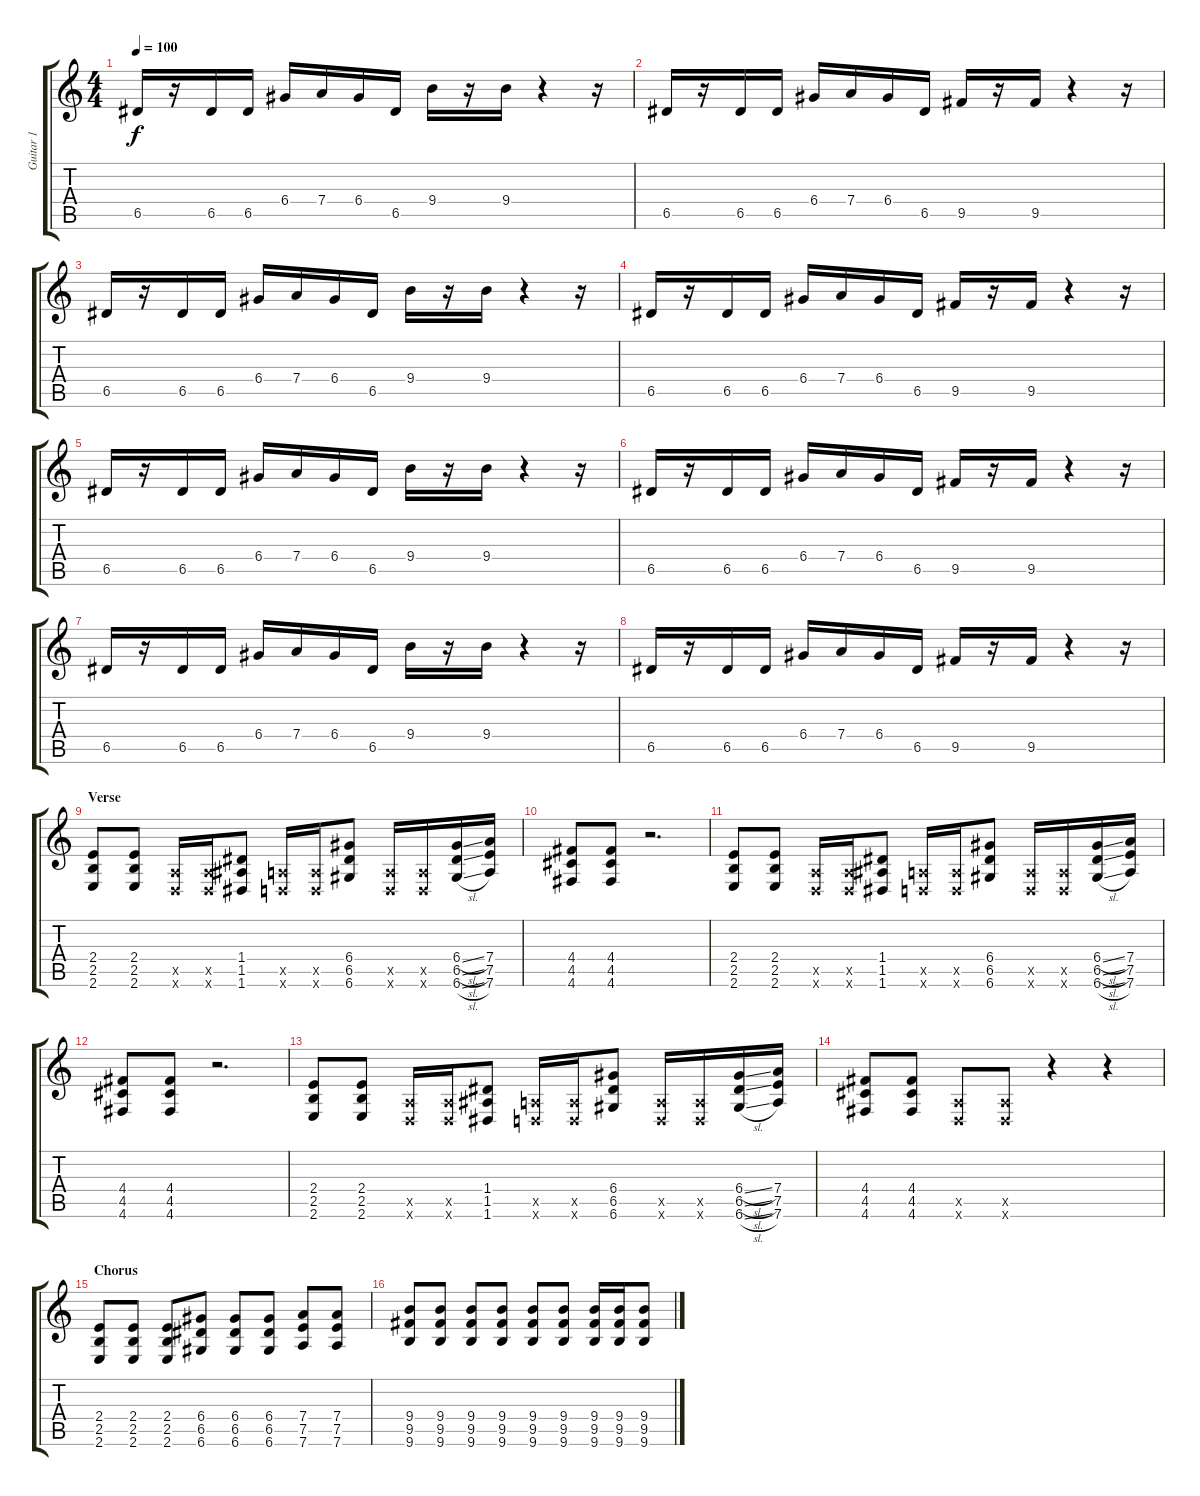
\track ("Guitar 1" "Guitar 1") {instrument distortionguitar}
\staff {score tabs}
\tuning (E4 B3 G3 D3 A2 D2) {hide}
\ts (4 4)
\tempo 100
\clef g2
\ks c
6.5.16{dy f balance 8 instrument electricguitarmuted} r.16 6.5.16 6.5.16 6.4.16 7.4.16 6.4.16 6.5.16 9.4.16 r.16 9.4.16 r.4 r.16 |
6.5.16 r.16 6.5.16 6.5.16 6.4.16 7.4.16 6.4.16 6.5.16 9.5.16 r.16 9.5.16 r.4 r.16 |
6.5.16 r.16 6.5.16 6.5.16 6.4.16 7.4.16 6.4.16 6.5.16 9.4.16 r.16 9.4.16 r.4 r.16 |
6.5.16 r.16 6.5.16 6.5.16 6.4.16 7.4.16 6.4.16 6.5.16 9.5.16 r.16 9.5.16 r.4 r.16 |
6.5.16 r.16 6.5.16 6.5.16 6.4.16 7.4.16 6.4.16 6.5.16 9.4.16 r.16 9.4.16 r.4 r.16 |
6.5.16 r.16 6.5.16 6.5.16 6.4.16 7.4.16 6.4.16 6.5.16 9.5.16 r.16 9.5.16 r.4 r.16 |
6.5.16 r.16 6.5.16 6.5.16 6.4.16 7.4.16 6.4.16 6.5.16 9.4.16 r.16 9.4.16 r.4 r.16 |
6.5.16 r.16 6.5.16 6.5.16 6.4.16 7.4.16 6.4.16 6.5.16 9.5.16 r.16 9.5.16 r.4 r.16 |
\section ("" "Verse")
(2.4 2.5 2.6).8{balance 0 instrument distortionguitar} (2.4 2.5 2.6).8 (0.5{x} 0.6{x}).16 (0.5{x} 0.6{x}).16 (1.4 1.5 1.6).8 (0.5{x} 0.6{x}).16 (0.5{x} 0.6{x}).16 (6.4 6.5 6.6).8 (0.5{x} 0.6{x}).16 (0.5{x} 0.6{x}).16 (6.4{sl} 6.5{sl} 6.6{sl}).16 (7.4 7.5 7.6).16 |
(4.4 4.5 4.6).8 (4.4 4.5 4.6).8 r.2{d} |
(2.4 2.5 2.6).8{balance 0} (2.4 2.5 2.6).8 (0.5{x} 0.6{x}).16 (0.5{x} 0.6{x}).16 (1.4 1.5 1.6).8 (0.5{x} 0.6{x}).16 (0.5{x} 0.6{x}).16 (6.4 6.5 6.6).8 (0.5{x} 0.6{x}).16 (0.5{x} 0.6{x}).16 (6.4{sl} 6.5{sl} 6.6{sl}).16 (7.4 7.5 7.6).16 |
(4.4 4.5 4.6).8 (4.4 4.5 4.6).8 r.2{d} |
(2.4 2.5 2.6).8{balance 0} (2.4 2.5 2.6).8 (0.5{x} 0.6{x}).16 (0.5{x} 0.6{x}).16 (1.4 1.5 1.6).8 (0.5{x} 0.6{x}).16 (0.5{x} 0.6{x}).16 (6.4 6.5 6.6).8 (0.5{x} 0.6{x}).16 (0.5{x} 0.6{x}).16 (6.4{sl} 6.5{sl} 6.6{sl}).16 (7.4 7.5 7.6).16 |
(4.4 4.5 4.6).8 (4.4 4.5 4.6).8 (0.5{x} 0.6{x}).8 (0.5{x} 0.6{x}).8 r.4 r.4 |
\section ("" "Chorus")
(2.4 2.5 2.6).8 (2.4 2.5 2.6).8 (2.4 2.5 2.6).8 (6.4 6.5 6.6).8 (6.4 6.5 6.6).8 (6.4 6.5 6.6).8 (7.4 7.5 7.6).8 (7.4 7.5 7.6).8 |
(9.4 9.5 9.6).8 (9.4 9.5 9.6).8 (9.4 9.5 9.6).8 (9.4 9.5 9.6).8 (9.4 9.5 9.6).8 (9.4 9.5 9.6).8 (9.4 9.5 9.6).16 (9.4 9.5 9.6).16 (9.4 9.5 9.6).8
